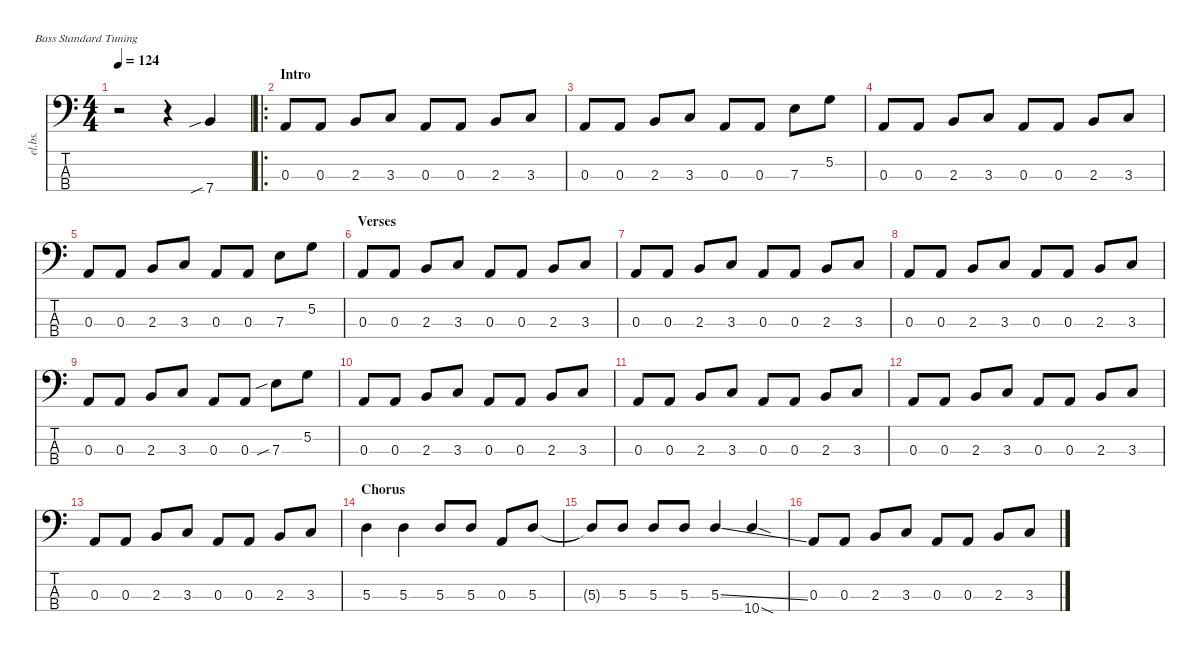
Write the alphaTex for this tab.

\defaultSystemsLayout 4
\hideDynamics
\bracketExtendMode nobrackets
\otherSystemsTrackNameOrientation horizontal
\track ("Bass" "el.bs.") {instrument electricbasspick}
\staff {score tabs}
\tuning (G2 D2 A1 E1)
\ts (4 4)
\tempo 124
\clef f4
\ks c
r.2{dy f instrument electricbasspick beam Down} r.4{beam Down} 7.4{sib}.4{beam Up} |
\ro
\section ("" "Intro")
0.3.8{beam Up} 0.3.8{beam Up} 2.3.8{beam Up} 3.3.8{beam Up} 0.3.8{beam Up} 0.3.8{beam Up} 2.3.8{beam Up} 3.3.8{beam Up} |
0.3.8{beam Up} 0.3.8{beam Up} 2.3.8{beam Up} 3.3.8{beam Up} 0.3.8{beam Up} 0.3.8{beam Up} 7.3.8{beam Down} 5.2.8{beam Down} |
0.3.8{beam Up} 0.3.8{beam Up} 2.3.8{beam Up} 3.3.8{beam Up} 0.3.8{beam Up} 0.3.8{beam Up} 2.3.8{beam Up} 3.3.8{beam Up} |
0.3.8{beam Up} 0.3.8{beam Up} 2.3.8{beam Up} 3.3.8{beam Up} 0.3.8{beam Up} 0.3.8{beam Up} 7.3.8{beam Down} 5.2.8{beam Down} |
\section ("" "Verses")
0.3.8{beam Up} 0.3.8{beam Up} 2.3.8{beam Up} 3.3.8{beam Up} 0.3.8{beam Up} 0.3.8{beam Up} 2.3.8{beam Up} 3.3.8{beam Up} |
0.3.8{beam Up} 0.3.8{beam Up} 2.3.8{beam Up} 3.3.8{beam Up} 0.3.8{beam Up} 0.3.8{beam Up} 2.3.8{beam Up} 3.3.8{beam Up} |
0.3.8{beam Up} 0.3.8{beam Up} 2.3.8{beam Up} 3.3.8{beam Up} 0.3.8{beam Up} 0.3.8{beam Up} 2.3.8{beam Up} 3.3.8{beam Up} |
0.3.8{beam Up} 0.3.8{beam Up} 2.3.8{beam Up} 3.3.8{beam Up} 0.3.8{beam Up} 0.3.8{beam Up} 7.3{sib}.8{beam Down} 5.2.8{beam Down} |
0.3.8{beam Up} 0.3.8{beam Up} 2.3.8{beam Up} 3.3.8{beam Up} 0.3.8{beam Up} 0.3.8{beam Up} 2.3.8{beam Up} 3.3.8{beam Up} |
0.3.8{beam Up} 0.3.8{beam Up} 2.3.8{beam Up} 3.3.8{beam Up} 0.3.8{beam Up} 0.3.8{beam Up} 2.3.8{beam Up} 3.3.8{beam Up} |
0.3.8{beam Up} 0.3.8{beam Up} 2.3.8{beam Up} 3.3.8{beam Up} 0.3.8{beam Up} 0.3.8{beam Up} 2.3.8{beam Up} 3.3.8{beam Up} |
0.3.8{beam Up} 0.3.8{beam Up} 2.3.8{beam Up} 3.3.8{beam Up} 0.3.8{beam Up} 0.3.8{beam Up} 2.3.8{beam Up} 3.3.8{beam Up} |
\section ("" "Chorus")
5.3.4{beam Down} 5.3.4{beam Down} 5.3.8{beam Up} 5.3.8{beam Up} 0.3.8{beam Up} 5.3.8{beam Up} |
5.3{t}.8{beam Up} 5.3.8{beam Up} 5.3.8{beam Up} 5.3.8{beam Up} 5.3{ss}.4{beam Up} 10.4{sod}.4{beam Up} |
0.3.8{beam Up} 0.3.8{beam Up} 2.3.8{beam Up} 3.3.8{beam Up} 0.3.8{beam Up} 0.3.8{beam Up} 2.3.8{beam Up} 3.3.8{beam Up}
